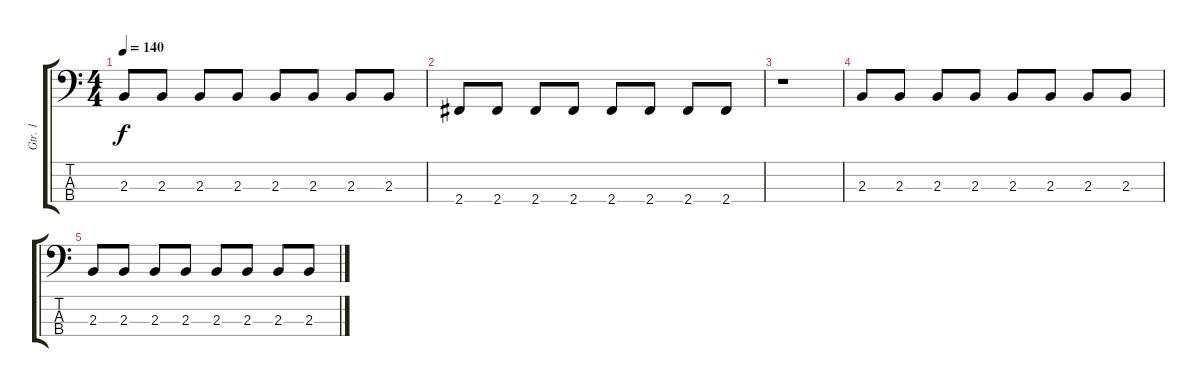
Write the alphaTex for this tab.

\track ("Gtr. 1" "Gtr. 1") {instrument electricbassfinger}
\staff {score tabs}
\tuning (G2 D2 A1 E1) {hide}
\ts (4 4)
\tempo 140
\clef f4
\ks c
2.3.8{dy f} 2.3.8 2.3.8 2.3.8 2.3.8 2.3.8 2.3.8 2.3.8 |
2.4.8 2.4.8 2.4.8 2.4.8 2.4.8 2.4.8 2.4.8 2.4.8 |
r.1 |
2.3.8 2.3.8 2.3.8 2.3.8 2.3.8 2.3.8 2.3.8 2.3.8 |
2.3.8 2.3.8 2.3.8 2.3.8 2.3.8 2.3.8 2.3.8 2.3.8
